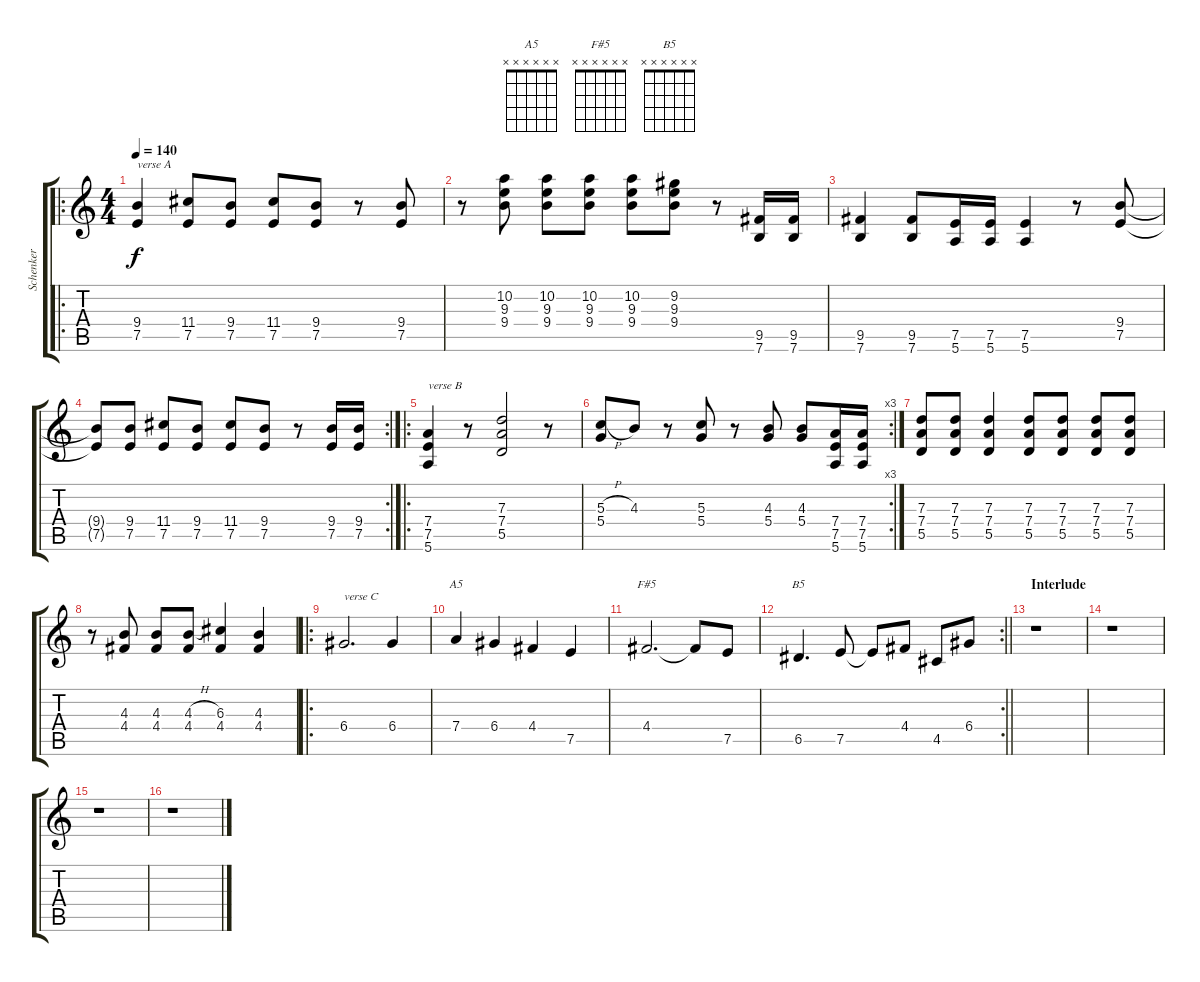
\track ("Schenker" "Schenker") {instrument overdrivenguitar}
\staff {score tabs}
\tuning (E4 B3 G3 D3 A2 E2) {hide}
\chord ("A5" x x x x x x)
\chord ("F#5" x x x x x x)
\chord ("B5" x x x x x x)
\ro
\ts (4 4)
\tempo 140
\clef g2
\ks c
(9.4 7.5).4{txt "verse A" dy f} (11.4 7.5).8 (9.4 7.5).8 (11.4 7.5).8 (9.4 7.5).8 r.8 (9.4 7.5).8 |
r.8 (10.2 9.3 9.4).8 (10.2 9.3 9.4).8 (10.2 9.3 9.4).8 (10.2 9.3 9.4).8 (9.2 9.3 9.4).8 r.8 (9.5 7.6).16 (9.5 7.6).16 |
(9.5 7.6).4 (9.5 7.6).8 (7.5 5.6).16 (7.5 5.6).16 (7.5 5.6).4 r.8 (9.4 7.5).8 |
\rc 2
(9.4{t} 7.5{t}).8 (9.4 7.5).8 (11.4 7.5).8 (9.4 7.5).8 (11.4 7.5).8 (9.4 7.5).8 r.8 (9.4 7.5).16 (9.4 7.5).16 |
\ro
(7.4 7.5 5.6).4{txt "verse B"} r.8 (7.3 7.4 5.5).2 r.8 |
\rc 3
(5.3{h} 5.4).8 4.3.8 r.8 (5.3 5.4).8 r.8 (4.3 5.4).8 (4.3 5.4).8 (7.4 7.5 5.6).16 (7.4 7.5 5.6).16 |
(7.3 7.4 5.5).8 (7.3 7.4 5.5).8 (7.3 7.4 5.5).4 (7.3 7.4 5.5).8 (7.3 7.4 5.5).8 (7.3 7.4 5.5).8 (7.3 7.4 5.5).8 |
r.8 (4.3 4.4).8 (4.3 4.4).8 (4.3{h} 4.4).8 (6.3 4.4).4 (4.3 4.4).4 |
\ro
6.4.2{d txt "verse C"} 6.4.4 |
7.4.4{ch "A5"} 6.4.4 4.4.4 7.5.4 |
4.4.2{d ch "F#5"} 4.4{t}.8 7.5.8 |
\rc 2
\barLineRight lightlight
6.5.4{d ch "B5"} 7.5.8 7.5{t}.8 4.4.8 4.5.8 6.4.8 |
\section ("" "Interlude")
r.1 |
r.1 |
r.1 |
r.1
